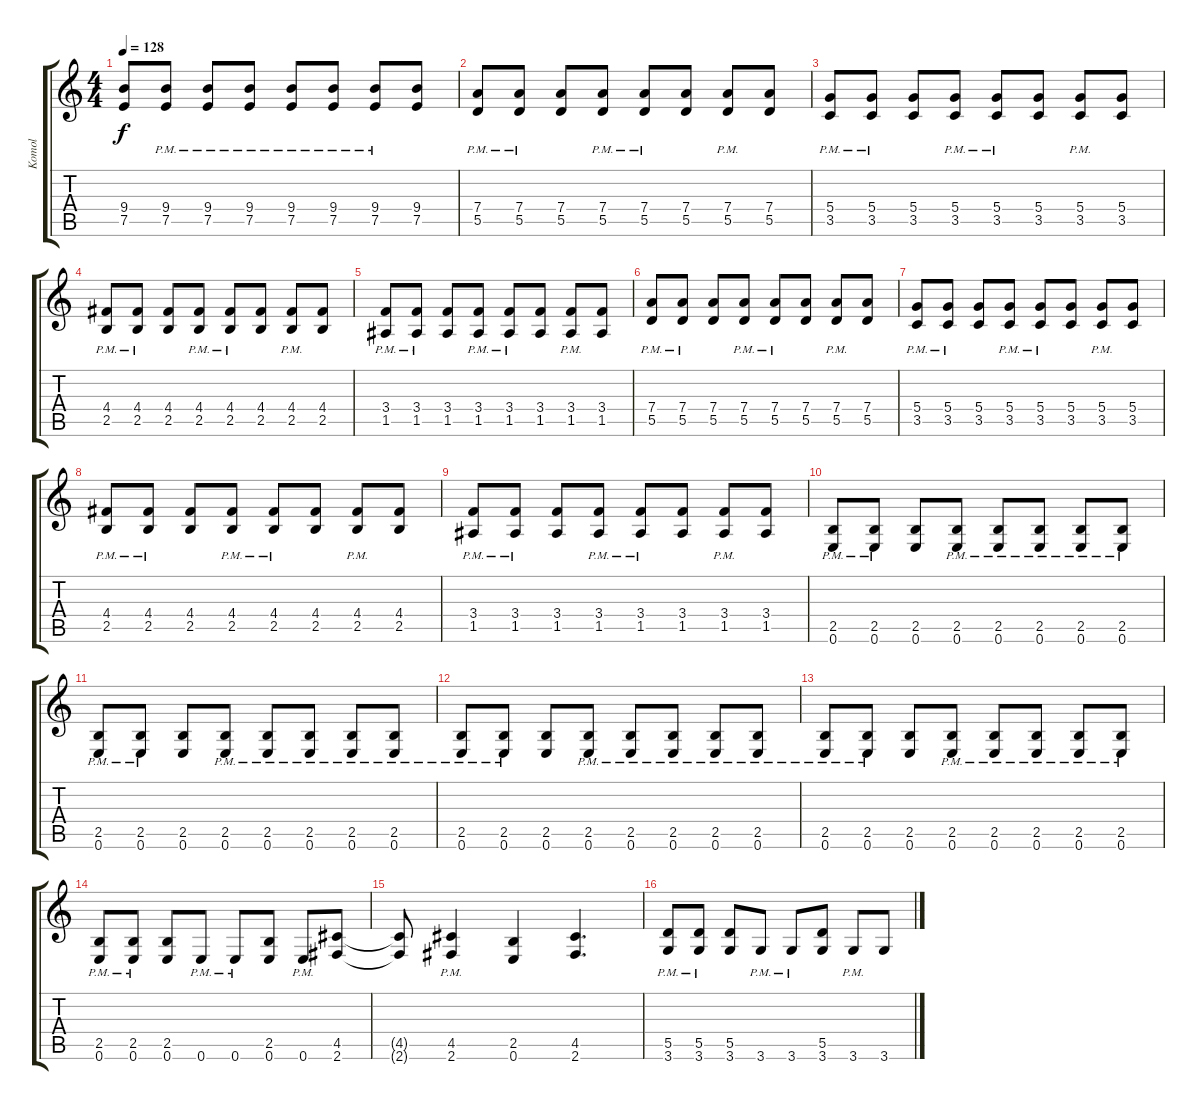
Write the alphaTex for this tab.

\track ("Komol" "Komol") {instrument distortionguitar}
\staff {score tabs}
\tuning (E4 B3 G3 D3 A2 E2) {hide}
\ts (4 4)
\tempo 128
\clef g2
\ks c
(9.4 7.5).8{dy f} (9.4{pm} 7.5{pm}).8 (9.4{pm} 7.5{pm}).8 (9.4{pm} 7.5{pm}).8 (9.4{pm} 7.5{pm}).8 (9.4{pm} 7.5{pm}).8 (9.4{pm} 7.5{pm}).8 (9.4 7.5).8 |
(7.4{pm} 5.5{pm}).8 (7.4{pm} 5.5{pm}).8 (7.4 5.5).8 (7.4{pm} 5.5{pm}).8 (7.4{pm} 5.5{pm}).8 (7.4 5.5).8 (7.4{pm} 5.5{pm}).8 (7.4 5.5).8 |
(5.4{pm} 3.5{pm}).8 (5.4{pm} 3.5{pm}).8 (5.4 3.5).8 (5.4{pm} 3.5{pm}).8 (5.4{pm} 3.5{pm}).8 (5.4 3.5).8 (5.4{pm} 3.5{pm}).8 (5.4 3.5).8 |
(4.4{pm} 2.5{pm}).8 (4.4{pm} 2.5{pm}).8 (4.4 2.5).8 (4.4{pm} 2.5{pm}).8 (4.4{pm} 2.5{pm}).8 (4.4 2.5).8 (4.4{pm} 2.5{pm}).8 (4.4 2.5).8 |
(3.4{pm} 1.5{pm}).8 (3.4{pm} 1.5{pm}).8 (3.4 1.5).8 (3.4{pm} 1.5{pm}).8 (3.4{pm} 1.5{pm}).8 (3.4 1.5).8 (3.4 1.5{pm}).8 (3.4 1.5).8 |
(7.4{pm} 5.5{pm}).8 (7.4{pm} 5.5{pm}).8 (7.4 5.5).8 (7.4{pm} 5.5{pm}).8 (7.4{pm} 5.5{pm}).8 (7.4 5.5).8 (7.4{pm} 5.5{pm}).8 (7.4 5.5).8 |
(5.4{pm} 3.5{pm}).8 (5.4{pm} 3.5{pm}).8 (5.4 3.5).8 (5.4{pm} 3.5{pm}).8 (5.4{pm} 3.5{pm}).8 (5.4 3.5).8 (5.4{pm} 3.5{pm}).8 (5.4 3.5).8 |
(4.4{pm} 2.5{pm}).8 (4.4{pm} 2.5{pm}).8 (4.4 2.5).8 (4.4{pm} 2.5{pm}).8 (4.4{pm} 2.5{pm}).8 (4.4 2.5).8 (4.4{pm} 2.5{pm}).8 (4.4 2.5).8 |
(3.4{pm} 1.5{pm}).8 (3.4{pm} 1.5{pm}).8 (3.4 1.5).8 (3.4{pm} 1.5{pm}).8 (3.4{pm} 1.5{pm}).8 (3.4 1.5).8 (3.4 1.5{pm}).8 (3.4 1.5).8 |
(2.5{pm} 0.6{pm}).8 (2.5{pm} 0.6{pm}).8 (2.5 0.6).8 (2.5{pm} 0.6{pm}).8 (2.5{pm} 0.6{pm}).8 (2.5{pm} 0.6{pm}).8 (2.5{pm} 0.6{pm}).8 (2.5{pm} 0.6{pm}).8 |
(2.5{pm} 0.6{pm}).8 (2.5{pm} 0.6{pm}).8 (2.5 0.6).8 (2.5{pm} 0.6{pm}).8 (2.5{pm} 0.6{pm}).8 (2.5{pm} 0.6{pm}).8 (2.5{pm} 0.6{pm}).8 (2.5{pm} 0.6{pm}).8 |
(2.5{pm} 0.6{pm}).8 (2.5{pm} 0.6{pm}).8 (2.5 0.6).8 (2.5{pm} 0.6{pm}).8 (2.5{pm} 0.6{pm}).8 (2.5{pm} 0.6{pm}).8 (2.5{pm} 0.6{pm}).8 (2.5{pm} 0.6{pm}).8 |
(2.5{pm} 0.6{pm}).8 (2.5{pm} 0.6{pm}).8 (2.5 0.6).8 (2.5{pm} 0.6{pm}).8 (2.5{pm} 0.6{pm}).8 (2.5{pm} 0.6{pm}).8 (2.5{pm} 0.6{pm}).8 (2.5{pm} 0.6{pm}).8 |
(2.5{pm} 0.6{pm}).8 (2.5{pm} 0.6{pm}).8 (2.5 0.6).8 0.6{pm}.8 0.6{pm}.8 (2.5 0.6).8 0.6{pm}.8 (4.5 2.6).8 |
(4.5{t} 2.6{t}).8 (4.5{pm} 2.6{pm}).4 (2.5 0.6).4 (4.5 2.6).4{d} |
(5.5{pm} 3.6{pm}).8 (5.5{pm} 3.6{pm}).8 (5.5 3.6).8 3.6{pm}.8 3.6{pm}.8 (5.5 3.6).8 3.6{pm}.8 3.6.8
